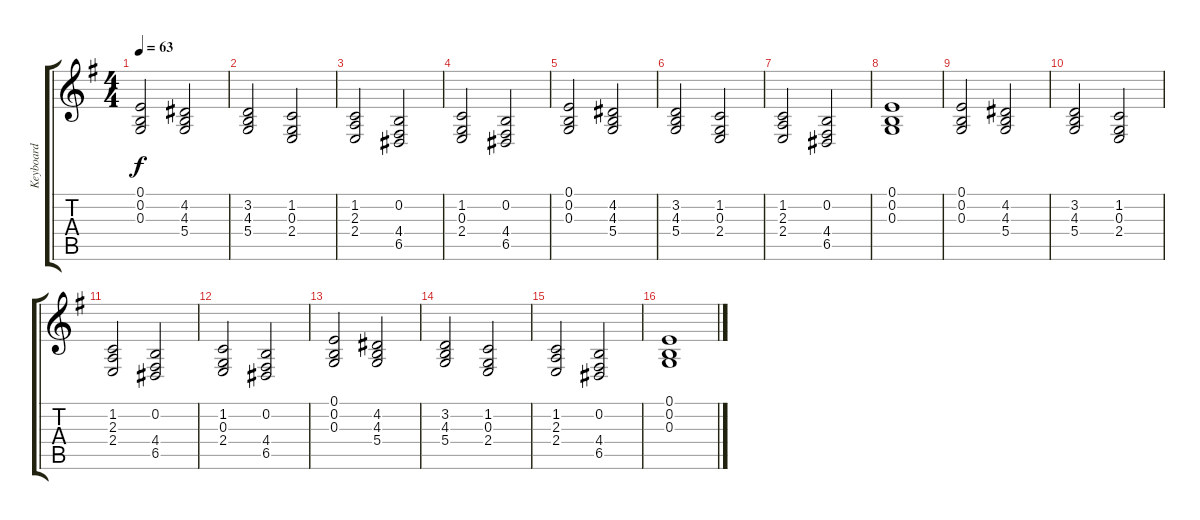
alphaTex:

\track ("Keyboard" "Keyboard") {instrument churchorgan}
\staff {score tabs}
\tuning (E4 B3 G3 D3 A2 E2) {hide}
\ts (4 4)
\tempo 63
\clef g2
\ks g
(0.1 0.2 0.3).2{dy f instrument churchorgan} (4.2 4.3 5.4).2 |
(3.2 4.3 5.4).2 (1.2 0.3 2.4).2 |
(1.2 2.3 2.4).2 (0.2 4.4 6.5).2 |
(1.2 0.3 2.4).2 (0.2 4.4 6.5).2 |
(0.1 0.2 0.3).2 (4.2 4.3 5.4).2 |
(3.2 4.3 5.4).2 (1.2 0.3 2.4).2 |
(1.2 2.3 2.4).2 (0.2 4.4 6.5).2 |
(0.1 0.2 0.3).1 |
(0.1 0.2 0.3).2 (4.2 4.3 5.4).2 |
(3.2 4.3 5.4).2 (1.2 0.3 2.4).2 |
(1.2 2.3 2.4).2 (0.2 4.4 6.5).2 |
(1.2 0.3 2.4).2 (0.2 4.4 6.5).2 |
(0.1 0.2 0.3).2 (4.2 4.3 5.4).2 |
(3.2 4.3 5.4).2 (1.2 0.3 2.4).2 |
(1.2 2.3 2.4).2 (0.2 4.4 6.5).2 |
(0.1 0.2 0.3).1
